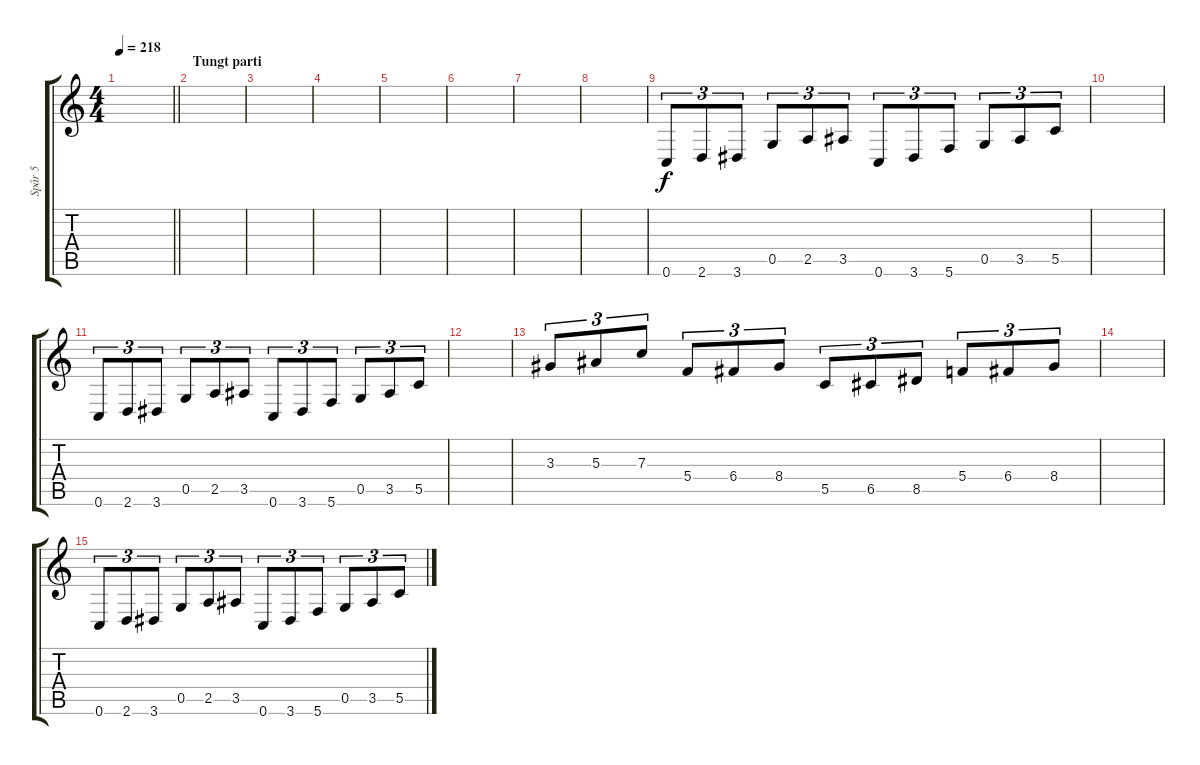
\track ("Spår 5" "Spår 5") {instrument distortionguitar}
\staff {score tabs}
\tuning (D4 A3 F3 C3 G2 C2) {hide}
\ts (4 4)
\tempo 218
\clef g2
\barLineRight lightlight
\ks c
|
\section ("" "Tungt parti")
|
|
|
|
|
|
|
0.6.8{tu (3 2)} 2.6.8{tu (3 2)} 3.6.8{tu (3 2)} 0.5.8{tu (3 2)} 2.5.8{tu (3 2)} 3.5.8{tu (3 2)} 0.6.8{tu (3 2)} 3.6.8{tu (3 2)} 5.6.8{tu (3 2)} 0.5.8{tu (3 2)} 3.5.8{tu (3 2)} 5.5.8{tu (3 2)} |
|
0.6.8{tu (3 2)} 2.6.8{tu (3 2)} 3.6.8{tu (3 2)} 0.5.8{tu (3 2)} 2.5.8{tu (3 2)} 3.5.8{tu (3 2)} 0.6.8{tu (3 2)} 3.6.8{tu (3 2)} 5.6.8{tu (3 2)} 0.5.8{tu (3 2)} 3.5.8{tu (3 2)} 5.5.8{tu (3 2)} |
|
3.3.8{tu (3 2)} 5.3.8{tu (3 2)} 7.3.8{tu (3 2)} 5.4.8{tu (3 2)} 6.4.8{tu (3 2)} 8.4.8{tu (3 2)} 5.5.8{tu (3 2)} 6.5.8{tu (3 2)} 8.5.8{tu (3 2)} 5.4.8{tu (3 2)} 6.4.8{tu (3 2)} 8.4.8{tu (3 2)} |
|
0.6.8{tu (3 2)} 2.6.8{tu (3 2)} 3.6.8{tu (3 2)} 0.5.8{tu (3 2)} 2.5.8{tu (3 2)} 3.5.8{tu (3 2)} 0.6.8{tu (3 2)} 3.6.8{tu (3 2)} 5.6.8{tu (3 2)} 0.5.8{tu (3 2)} 3.5.8{tu (3 2)} 5.5.8{tu (3 2)}
